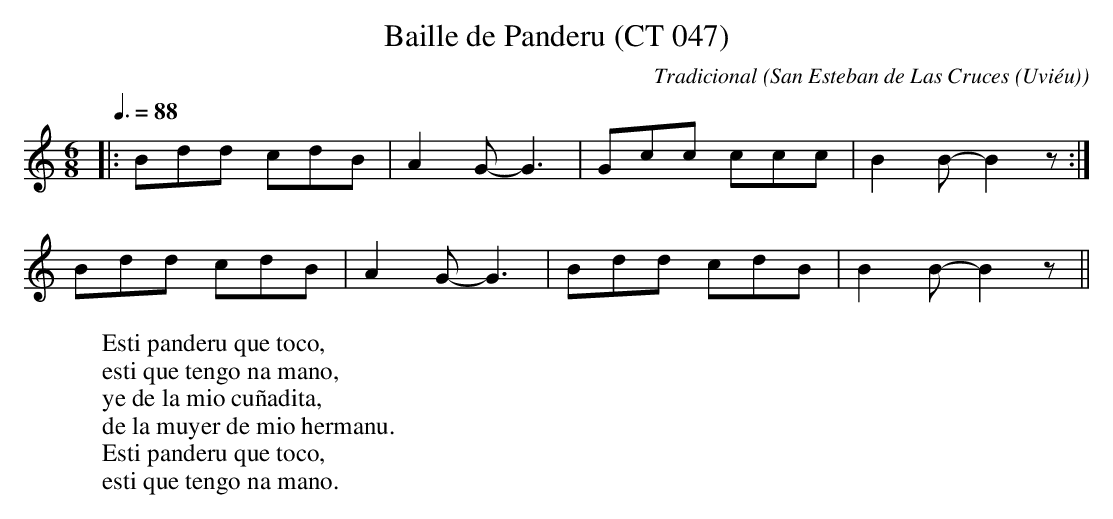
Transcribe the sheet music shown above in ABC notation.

X:1
T:Baille de Panderu (CT 047)
C:Tradicional
O:San Esteban de Las Cruces (Uviéu)
M:6/8
L:1/8
Q:3/8=88
K:C
|:Bdd cdB|A2G- G3|Gcc ccc|B2B- B2z:|
Bdd cdB|A2G- G3|Bdd cdB|B2B- B2z||
W:Esti panderu que toco,
W:esti que tengo na mano,
W:ye de la mio cuñadita,
W:de la muyer de mio hermanu.
W:Esti panderu que toco,
W:esti que tengo na mano.
W:
